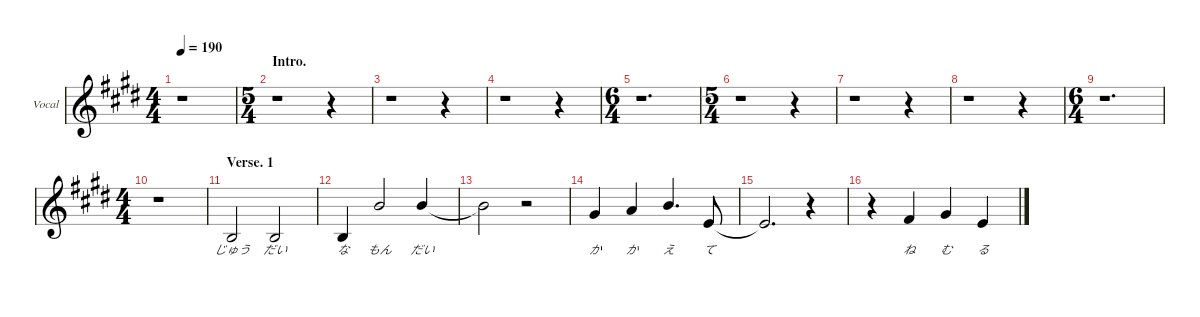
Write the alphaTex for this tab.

\defaultSystemsLayout 4
\hideDynamics
\bracketExtendMode nobrackets
\firstSystemTrackNameOrientation horizontal
\track ("Vocal" "Vocal") {defaultSystemsLayout 4 mute instrument lead7fifths}
\staff {score}
\tuning (E4 B3 G3 D3 A2 E2)
\ts (4 4)
\tempo 190
\clef g2
\ks e
r.1{dy f instrument lead7fifths beam Down} |
\ts (5 4)
\beaming (8 6 4)
\section ("" "Intro.")
\scale
0.391579 r.1{beam Down} r.4{beam Down} |
\scale
0.304211 r.1{beam Down} r.4{beam Down} |
\scale
0.30421 r.1{beam Down} r.4{beam Down} |
\ts (6 4)
\beaming (8 6 6)
r.1{d beam Down} |
\ts (5 4)
\beaming (8 6 4)
\scale
0.391579 r.1{beam Down} r.4{beam Down} |
\scale
0.304211 r.1{beam Down} r.4{beam Down} |
\scale
0.30421 r.1{beam Down} r.4{beam Down} |
\ts (6 4)
\beaming (8 6 6)
\scale
0.534921 r.1{d beam Down} |
\ts (4 4)
\beaming (8 4 4)
\scale
0.465079 r.1{beam Down} |
\section ("" "Verse. 1")
\scale
0.302382 0.2{acc forcenatural}.2{lyrics (0 "じゅう") lyrics (1 "") lyrics (2 "") lyrics (3 "") lyrics (4 "") beam Up} 0.2{acc forcenatural}.2{lyrics (0 "だい") lyrics (1 "") lyrics (2 "") lyrics (3 "") lyrics (4 "") beam Up} |
\scale
0.23254 0.2{acc forcenatural}.4{lyrics (0 "な") lyrics (1 "") lyrics (2 "") lyrics (3 "") lyrics (4 "") beam Up} 7.1{acc forcenatural}.2{lyrics (0 "もん") lyrics (1 "") lyrics (2 "") lyrics (3 "") lyrics (4 "") beam Up} 7.1{acc forcenatural}.4{lyrics (0 "だい") lyrics (1 "") lyrics (2 "") lyrics (3 "") lyrics (4 "") beam Up} |
\scale
0.232539 7.1{t acc forcenatural}.2{beam Down} r.2{beam Down} |
\scale
0.232539 4.1{acc #}.4{lyrics (0 "か") lyrics (1 "") lyrics (2 "") lyrics (3 "") lyrics (4 "") beam Up} 5.1{acc forcenatural}.4{lyrics (0 "か") lyrics (1 "") lyrics (2 "") lyrics (3 "") lyrics (4 "") beam Up} 7.1{acc forcenatural}.4{d lyrics (0 "え") lyrics (1 "") lyrics (2 "") lyrics (3 "") lyrics (4 "") beam Up} 0.1{acc forcenatural}.8{lyrics (0 "て") lyrics (1 "") lyrics (2 "") lyrics (3 "") lyrics (4 "") beam Up} |
\scale
0.302382 0.1{t acc forcenatural}.2{d beam Up} r.4{beam Down} |
\scale
0.23254 r.4{beam Down} 2.1{acc #}.4{lyrics (0 "ね") lyrics (1 "") lyrics (2 "") lyrics (3 "") lyrics (4 "") beam Up} 4.1{acc #}.4{lyrics (0 "む") lyrics (1 "") lyrics (2 "") lyrics (3 "") lyrics (4 "") beam Up} 0.1{acc forcenatural}.4{lyrics (0 "る") lyrics (1 "") lyrics (2 "") lyrics (3 "") lyrics (4 "") beam Up}
